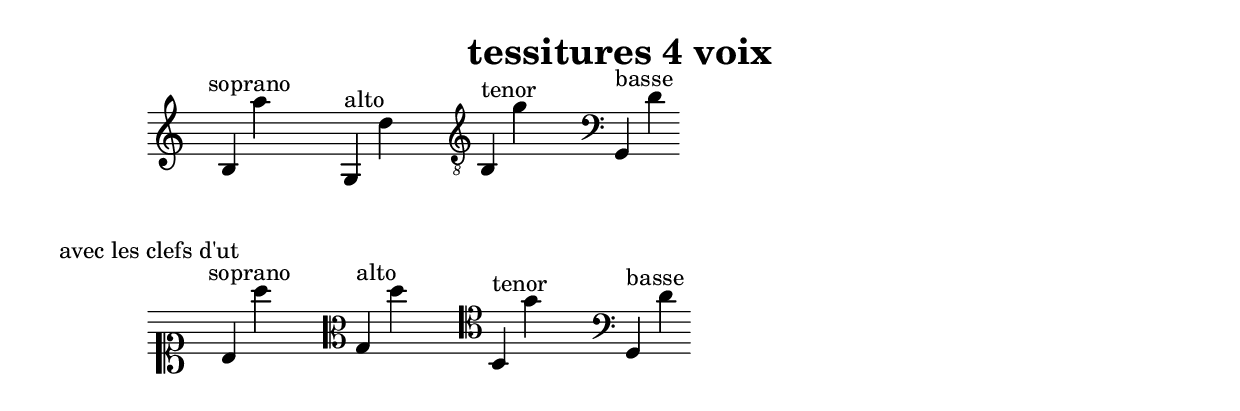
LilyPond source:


\header {
  title = "tessitures 4 voix"
}




\new Staff \with {
          \remove "Time_signature_engraver" % n'affichera pas la mesure
        }

      
          {   \cadenzaOn \clef treble s^"soprano" b a'' s s g^"alto" d'' s s \clef "treble_8"  b,^"tenor" g' s s
  \clef bass g,^"basse" d'}


\markup "avec les clefs d'ut"
\new Staff \with {
          \remove "Time_signature_engraver" % n'affichera pas la mesure
        }
{ \cadenzaOn \clef soprano s^"soprano" b a'' s s \clef alto  g^"alto" d'' s s \clef tenor  b,^"tenor" g' s s
  \clef bass g,^"basse" d'}
\layout {
  \context {
    \Score
    \remove "Bar_number_engraver"
  }
}
